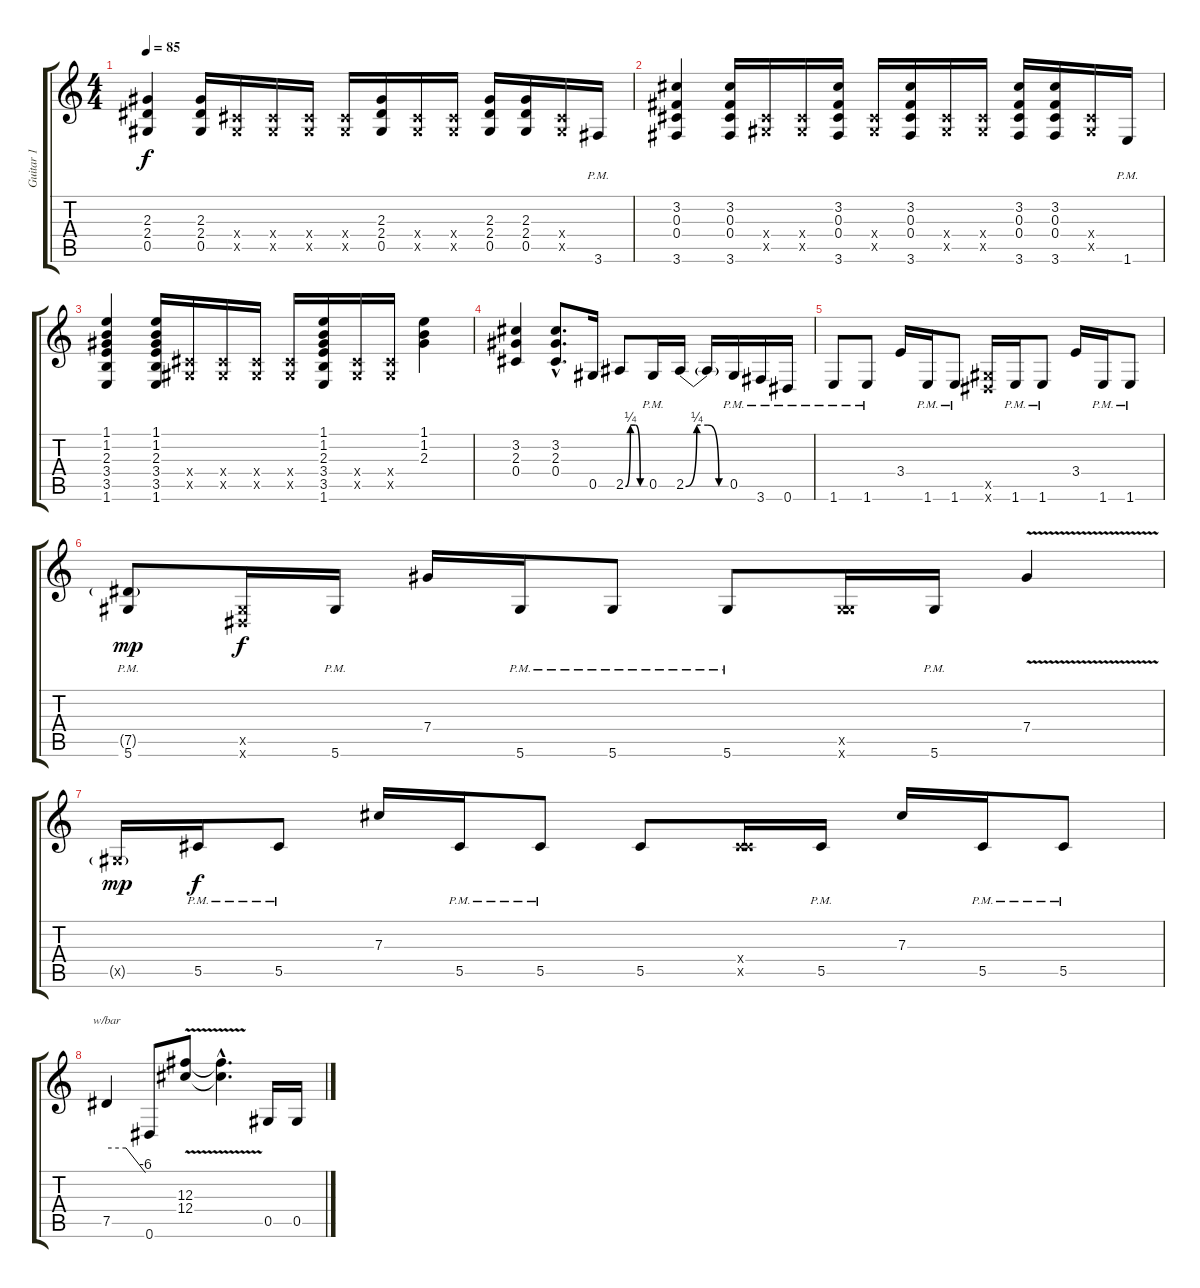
\track ("Guitar 1" "Guitar 1") {instrument overdrivenguitar}
\staff {score tabs}
\tuning (Eb4 Bb3 Gb3 Db3 Ab2 Eb2) {hide}
\ts (4 4)
\tempo 85
\clef g2
\ks c
(2.3 2.4 0.5).4{dy f} (2.3 2.4 0.5).16 (0.4{x} 0.5{x}).16 (0.4{x} 0.5{x}).16 (0.4{x} 0.5{x}).16 (0.4{x} 0.5{x}).16 (2.3 2.4 0.5).16 (0.4{x} 0.5{x}).16 (0.4{x} 0.5{x}).16 (2.3 2.4 0.5).16 (2.3 2.4 0.5).16 (0.4{x} 0.5{x}).16 3.6{pm}.16 |
(3.2 0.3 0.4 3.6).4 (3.2 0.3 0.4 3.6).16 (0.4{x} 0.5{x}).16 (0.4{x} 0.5{x}).16 (3.2 0.3 0.4 3.6).16 (0.4{x} 0.5{x}).16 (3.2 0.3 0.4 3.6).16 (0.4{x} 0.5{x}).16 (0.4{x} 0.5{x}).16 (3.2 0.3 0.4 3.6).16 (3.2 0.3 0.4 3.6).16 (0.4{x} 0.5{x}).16 1.6{pm}.16 |
(1.1 1.2 2.3 3.4 3.5 1.6).4 (1.1 1.2 2.3 3.4 3.5 1.6).16 (0.4{x} 0.5{x}).16 (0.4{x} 0.5{x}).16 (0.4{x} 0.5{x}).16 (0.4{x} 0.5{x}).16 (1.1 1.2 2.3 3.4 3.5 1.6).16 (0.4{x} 0.5{x}).16 (0.4{x} 0.5{x}).16 (1.1 1.2 2.3).4 |
(3.2 2.3 0.4).4 (3.2{hac} 2.3{hac} 0.4{hac}).8{d} 0.5.16 2.5{be (custom 0 0 15 1 30 1 45 0 60 0)}.8 0.5{pm}.16 2.5{be (custom 0 0 15 1 30 1 45 0 60 0)}.16 2.5{t}.16 0.5{pm}.16 3.6{pm}.16 0.6{pm}.16 |
1.6{pm}.8 1.6{pm}.8 3.4.16 1.6{pm}.16 1.6{pm}.8 (0.5{x} 0.6{x}).16 1.6{pm}.16 1.6{pm}.8 3.4.16 1.6{pm}.16 1.6{pm}.8 |
(7.5{g pm} 5.6{pm}).8{dy mp} (0.5{x} 0.6{x}).16{dy f} 5.6{pm}.16 7.4.16 5.6{pm}.16 5.6{pm}.8 5.6{pm}.8 (0.5{x} 5.6{x}).16 5.6{pm}.16 7.4{v}.4 |
0.5{g x}.16{dy mp} 5.5{pm}.16{dy f} 5.5{pm}.8 7.3.16 5.5{pm}.16 5.5{pm}.8 5.5.8 (0.4{x} 5.5{x}).16 5.5{pm}.16 7.3.16 5.5{pm}.16 5.5{pm}.8 |
7.5.4{tbe (custom default 0 0 30 0 60 -24)} 0.6.8 (12.3{v} 12.4).8 (12.3{hac t} 12.4{hac t}).4{d} 0.5.16 0.5.16
